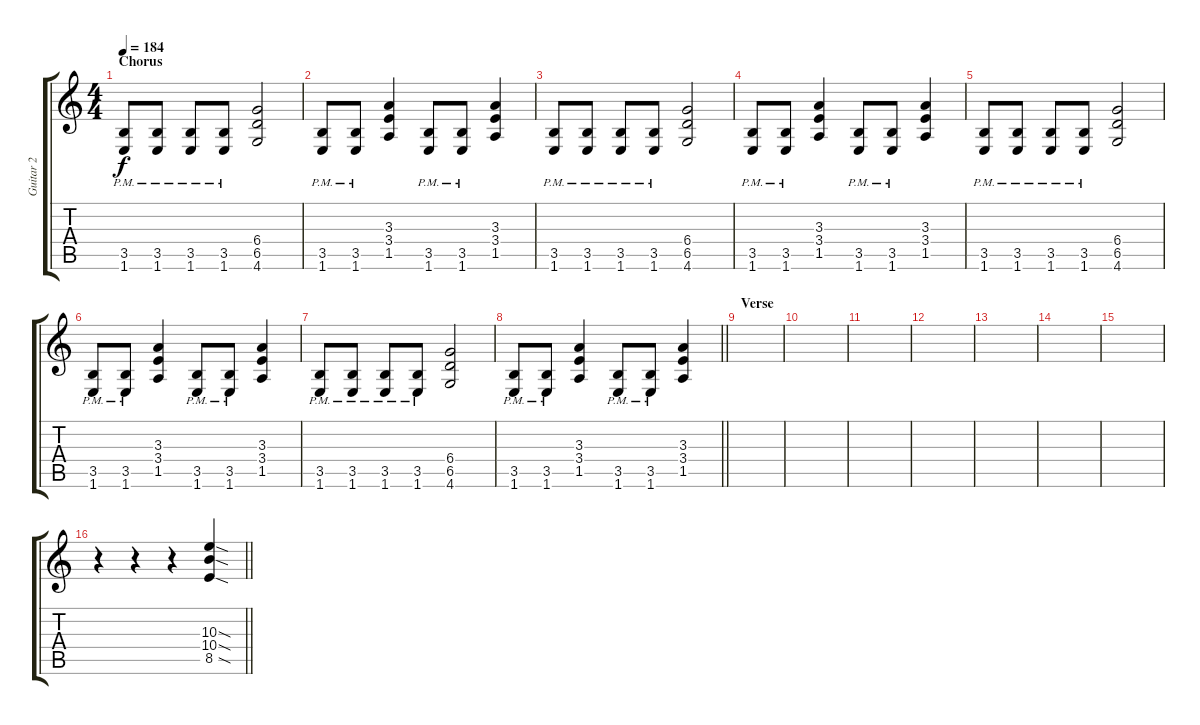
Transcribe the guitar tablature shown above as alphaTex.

\track ("Guitar 2" "Guitar 2") {instrument distortionguitar}
\staff {score tabs}
\tuning (Eb4 Bb3 Gb3 Db3 Ab2 Eb2) {hide}
\ts (4 4)
\section ("" "Chorus")
\tempo 184
\clef g2
\ks c
(3.5{pm} 1.6{pm}).8{dy f} (3.5{pm} 1.6{pm}).8 (3.5{pm} 1.6{pm}).8 (3.5{pm} 1.6{pm}).8 (6.4 6.5 4.6).2 |
(3.5{pm} 1.6{pm}).8 (3.5{pm} 1.6{pm}).8 (3.3 3.4 1.5).4 (3.5{pm} 1.6{pm}).8 (3.5{pm} 1.6{pm}).8 (3.3 3.4 1.5).4 |
(3.5{pm} 1.6{pm}).8 (3.5{pm} 1.6{pm}).8 (3.5{pm} 1.6{pm}).8 (3.5{pm} 1.6{pm}).8 (6.4 6.5 4.6).2 |
(3.5{pm} 1.6{pm}).8 (3.5{pm} 1.6{pm}).8 (3.3 3.4 1.5).4 (3.5{pm} 1.6{pm}).8 (3.5{pm} 1.6{pm}).8 (3.3 3.4 1.5).4 |
(3.5{pm} 1.6{pm}).8 (3.5{pm} 1.6{pm}).8 (3.5{pm} 1.6{pm}).8 (3.5{pm} 1.6{pm}).8 (6.4 6.5 4.6).2 |
(3.5{pm} 1.6{pm}).8 (3.5{pm} 1.6{pm}).8 (3.3 3.4 1.5).4 (3.5{pm} 1.6{pm}).8 (3.5{pm} 1.6{pm}).8 (3.3 3.4 1.5).4 |
(3.5{pm} 1.6{pm}).8 (3.5{pm} 1.6{pm}).8 (3.5{pm} 1.6{pm}).8 (3.5{pm} 1.6{pm}).8 (6.4 6.5 4.6).2 |
\barLineRight lightlight
(3.5{pm} 1.6{pm}).8 (3.5{pm} 1.6{pm}).8 (3.3 3.4 1.5).4 (3.5{pm} 1.6{pm}).8 (3.5{pm} 1.6{pm}).8 (3.3 3.4 1.5).4 |
\section ("" "Verse")
|
|
|
|
|
|
|
\barLineRight lightlight
r.4 r.4 r.4 (10.3{sod} 10.4{sod} 8.5{sod}).4
